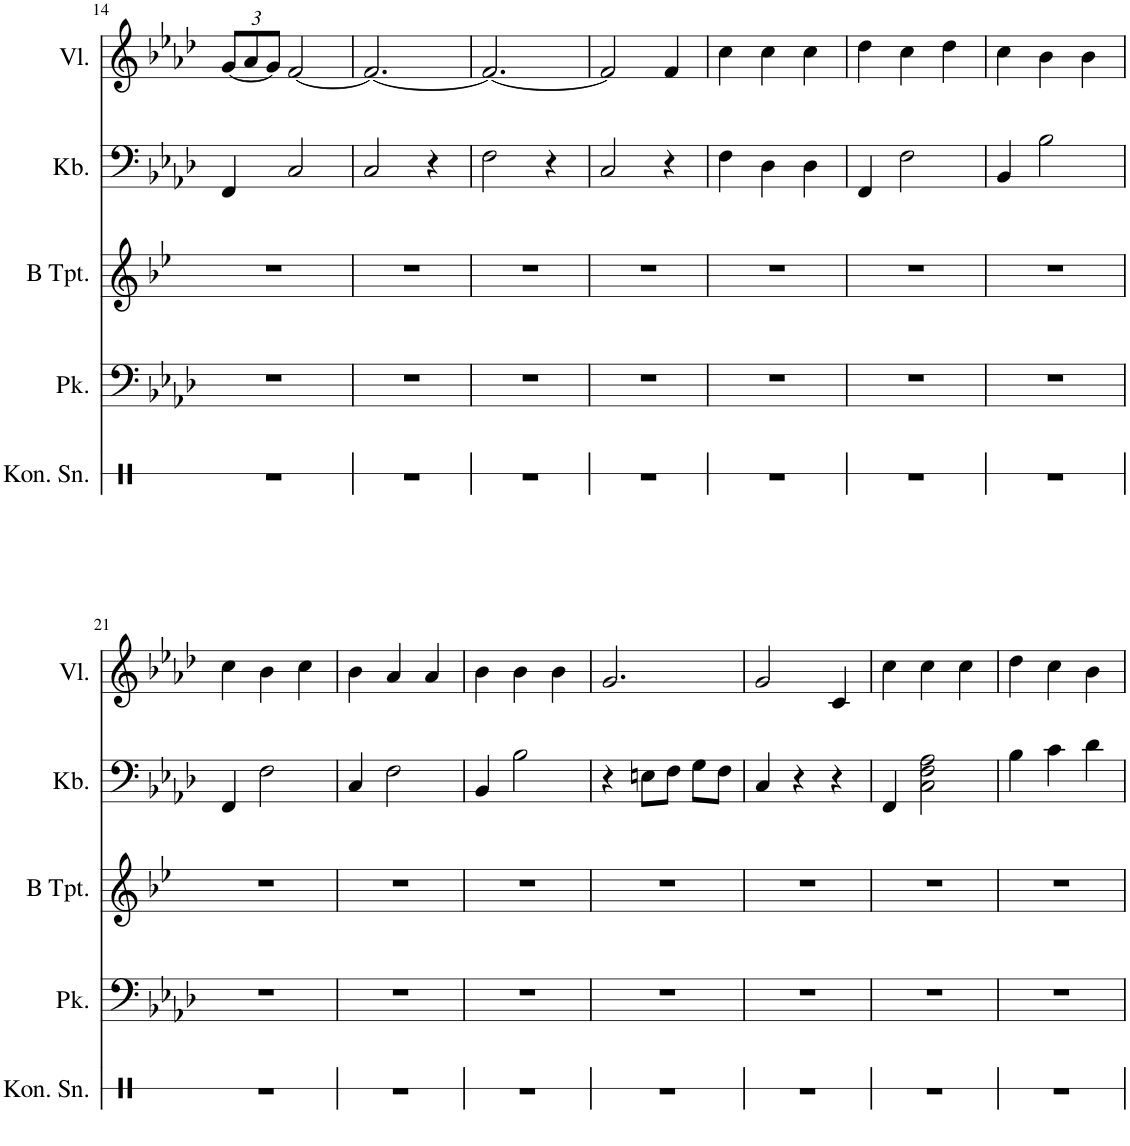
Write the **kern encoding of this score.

**kern	**kern	**kern	**kern	**kern
*part5	*part4	*part3	*part2	*part1
*staff5	*staff4	*staff3	*staff2	*staff1
*I"Konzert Snare Drum	*I"Pauken	*I"Trompete in B	*I"Kontrabass	*I"Violine
*I'Kon. Sn.	*I'Pk.	*	*I'Kb.	*I'Vl.
!!LO:PB:g=z
*clefX	*clefF4	*clefG2	*clefF4	*clefG2
*	*	*Trd1c2	*Trd7c12	*
*k[]	*k[b-e-a-d-]	*k[b-e-]	*k[b-e-a-d-]	*k[b-e-a-d-]
*M3/4	*M3/4	*M3/4	*M3/4	*M3/4
*	*	*	*	*Xbrackettup
=14	=14	=14	=14	=14
2.r	2.r	2.r	4FF/	[12g/L
.	.	.	.	12a-/
.	.	.	.	12g/J]
.	.	.	2C/	[2f/
=15	=15	=15	=15	=15
2.r	2.r	2.r	2C/	2.f/_
.	.	.	4r	.
=16	=16	=16	=16	=16
2.r	2.r	2.r	2F\	2.f/_
.	.	.	4r	.
=17	=17	=17	=17	=17
2.r	2.r	2.r	2C/	2f/]
.	.	.	4r	4f/
=18	=18	=18	=18	=18
2.r	2.r	2.r	4F\	4cc\
.	.	.	4D-\	4cc\
.	.	.	4D-\	4cc\
=19	=19	=19	=19	=19
2.r	2.r	2.r	4FF/	4dd-\
.	.	.	2F\	4cc\
.	.	.	.	4dd-\
=20	=20	=20	=20	=20
2.r	2.r	2.r	4BB-/	4cc\
.	.	.	2B-\	4b-\
.	.	.	.	4b-\
!!LO:LB:g=z
=21	=21	=21	=21	=21
2.r	2.r	2.r	4FF/	4cc\
.	.	.	2F\	4b-\
.	.	.	.	4cc\
=22	=22	=22	=22	=22
2.r	2.r	2.r	4C/	4b-\
.	.	.	2F\	4a-/
.	.	.	.	4a-/
=23	=23	=23	=23	=23
2.r	2.r	2.r	4BB-/	4b-\
.	.	.	2B-\	4b-\
.	.	.	.	4b-\
=24	=24	=24	=24	=24
2.r	2.r	2.r	4r	2.g/
.	.	.	8En\L	.
.	.	.	8F\J	.
.	.	.	8G\L	.
.	.	.	8F\J	.
=25	=25	=25	=25	=25
2.r	2.r	2.r	4C/	2g/
.	.	.	4r	.
.	.	.	4r	4c/
=26	=26	=26	=26	=26
2.r	2.r	2.r	4FF/	4cc\
.	.	.	2C\ 2F\ 2A-\	4cc\
.	.	.	.	4cc\
=27	=27	=27	=27	=27
2.r	2.r	2.r	4B-\	4dd-\
.	.	.	4c\	4cc\
.	.	.	4d-\	4b-\
=	=	=	=	=
*-	*-	*-	*-	*-
